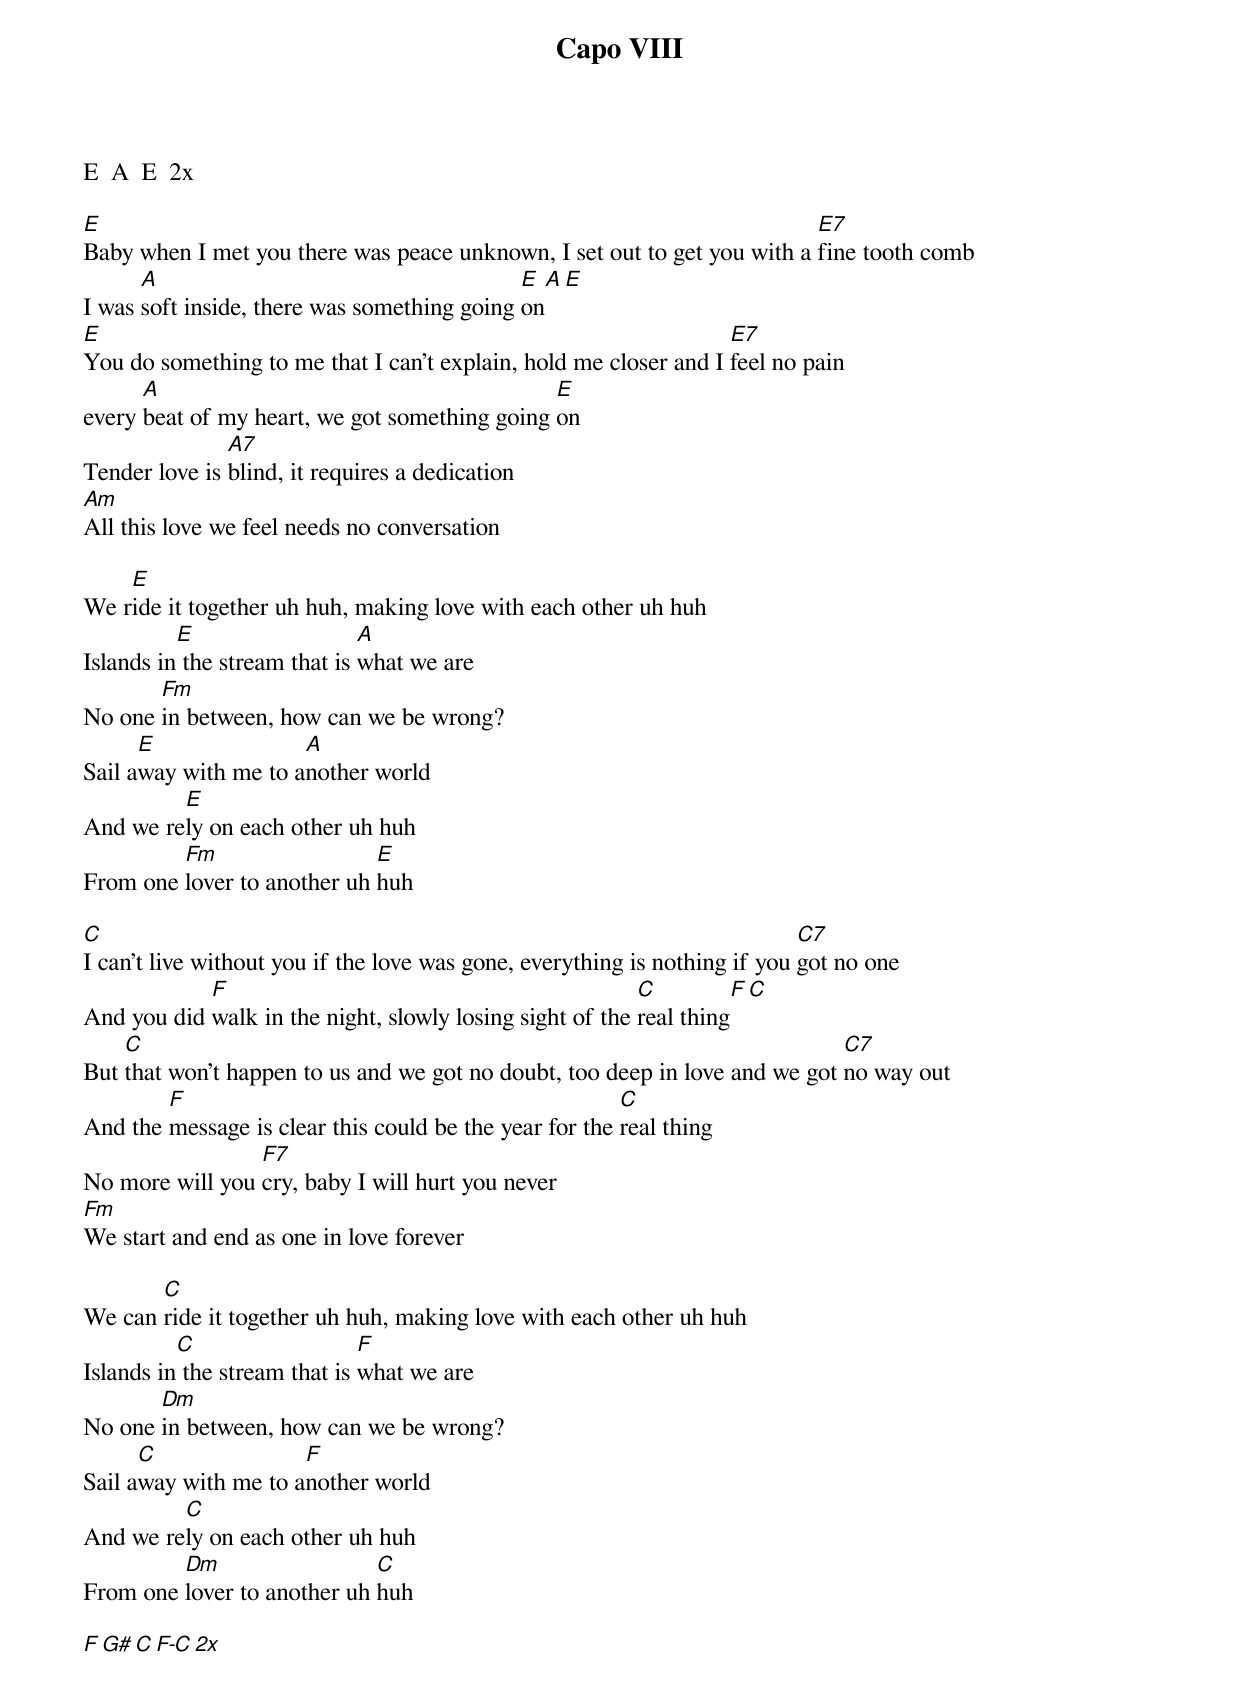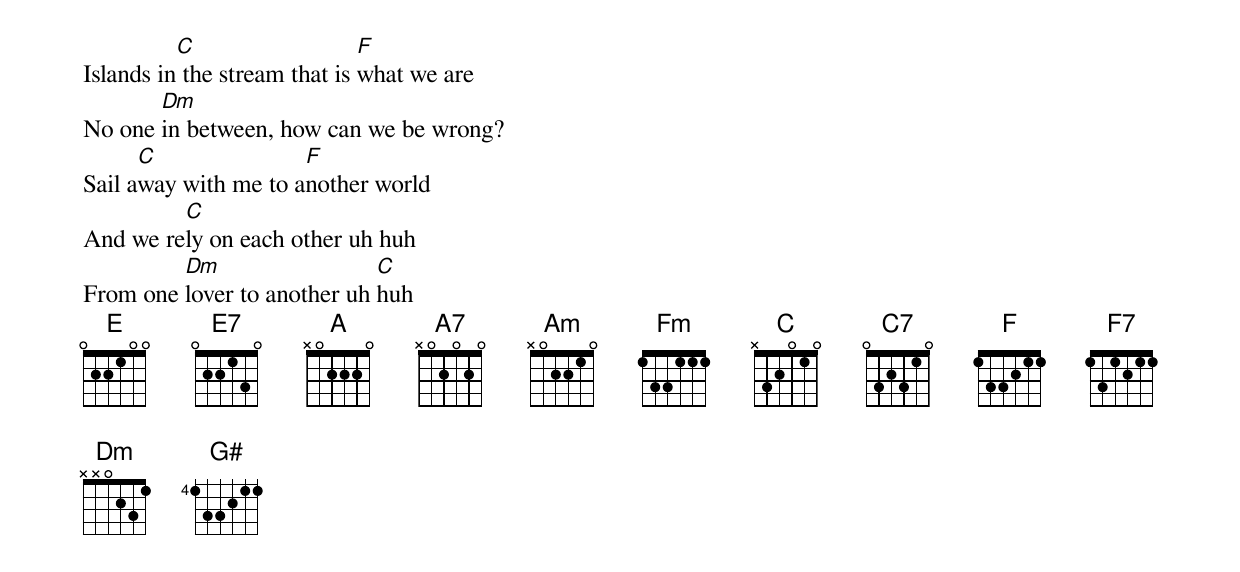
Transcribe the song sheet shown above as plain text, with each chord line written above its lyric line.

Capo VIII

E  A  E  2x

E                                                                        E7
Baby when I met you there was peace unknown, I set out to get you with a fine tooth comb
      A                                      E  A  E
I was soft inside, there was something going on
E                                                                 E7
You do something to me that I can't explain, hold me closer and I feel no pain
      A                                        E
every beat of my heart, we got something going on
               A7
Tender love is blind, it requires a dedication
Am
All this love we feel needs no conversation

    E
We ride it together uh huh, making love with each other uh huh
          E                   A
Islands in the stream that is what we are
       Fm
No one in between, how can we be wrong?
      E               A
Sail away with me to another world
         E
And we rely on each other uh huh
         Fm                  E
From one lover to another uh huh

C                                                                           C7
I can't live without you if the love was gone, everything is nothing if you got no one
            F                                             C           F   C
And you did walk in the night, slowly losing sight of the real thing
    C                                                                        C7
But that won't happen to us and we got no doubt, too deep in love and we got no way out
        F                                               C
And the message is clear this could be the year for the real thing
                 F7
No more will you cry, baby I will hurt you never
Fm
We start and end as one in love forever

       C
We can ride it together uh huh, making love with each other uh huh
          C                   F
Islands in the stream that is what we are
       Dm
No one in between, how can we be wrong?
      C               F
Sail away with me to another world
         C
And we rely on each other uh huh
         Dm                  C
From one lover to another uh huh

F  G#  C  F-C   2x

          C                   F
Islands in the stream that is what we are
       Dm
No one in between, how can we be wrong?
      C               F
Sail away with me to another world
         C
And we rely on each other uh huh
         Dm                  C
From one lover to another uh huh
